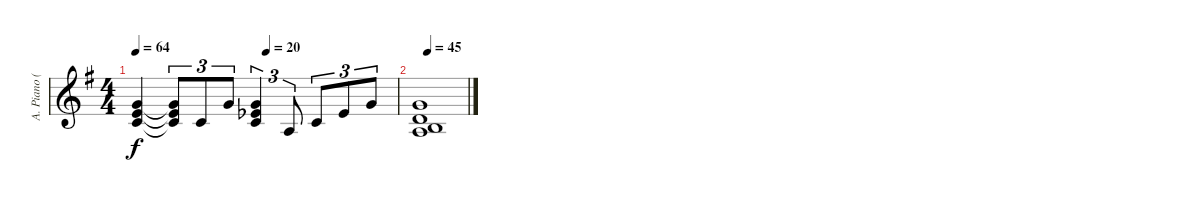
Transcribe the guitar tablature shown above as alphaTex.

\track ("A. Piano (Right Hand)" "A. Piano (") {instrument acousticgrandpiano}
\staff {score}
\tuning (E5 B4 G4 D4 A3 E3 B2) {hide}
\ts (4 4)
\tempo 64
\tempo (20 0.5)
\clef g2
\ks g
(0.3 2.4 3.5).4{dy f} (0.3{t} 2.4{t} 3.5{t}).8{tu (3 2)} 3.5.8{tu (3 2)} 0.3.8{tu (3 2)} (0.3 1.4{acc b} 3.5).4{tu (3 2)} 0.5.8{tu (3 2)} 3.5.8{tu (3 2)} 1.4{acc b}.8{tu (3 2)} 0.3.8{tu (3 2)} |
\tempo (45 0.03125)
(0.3 0.4 2.5 5.6).1
